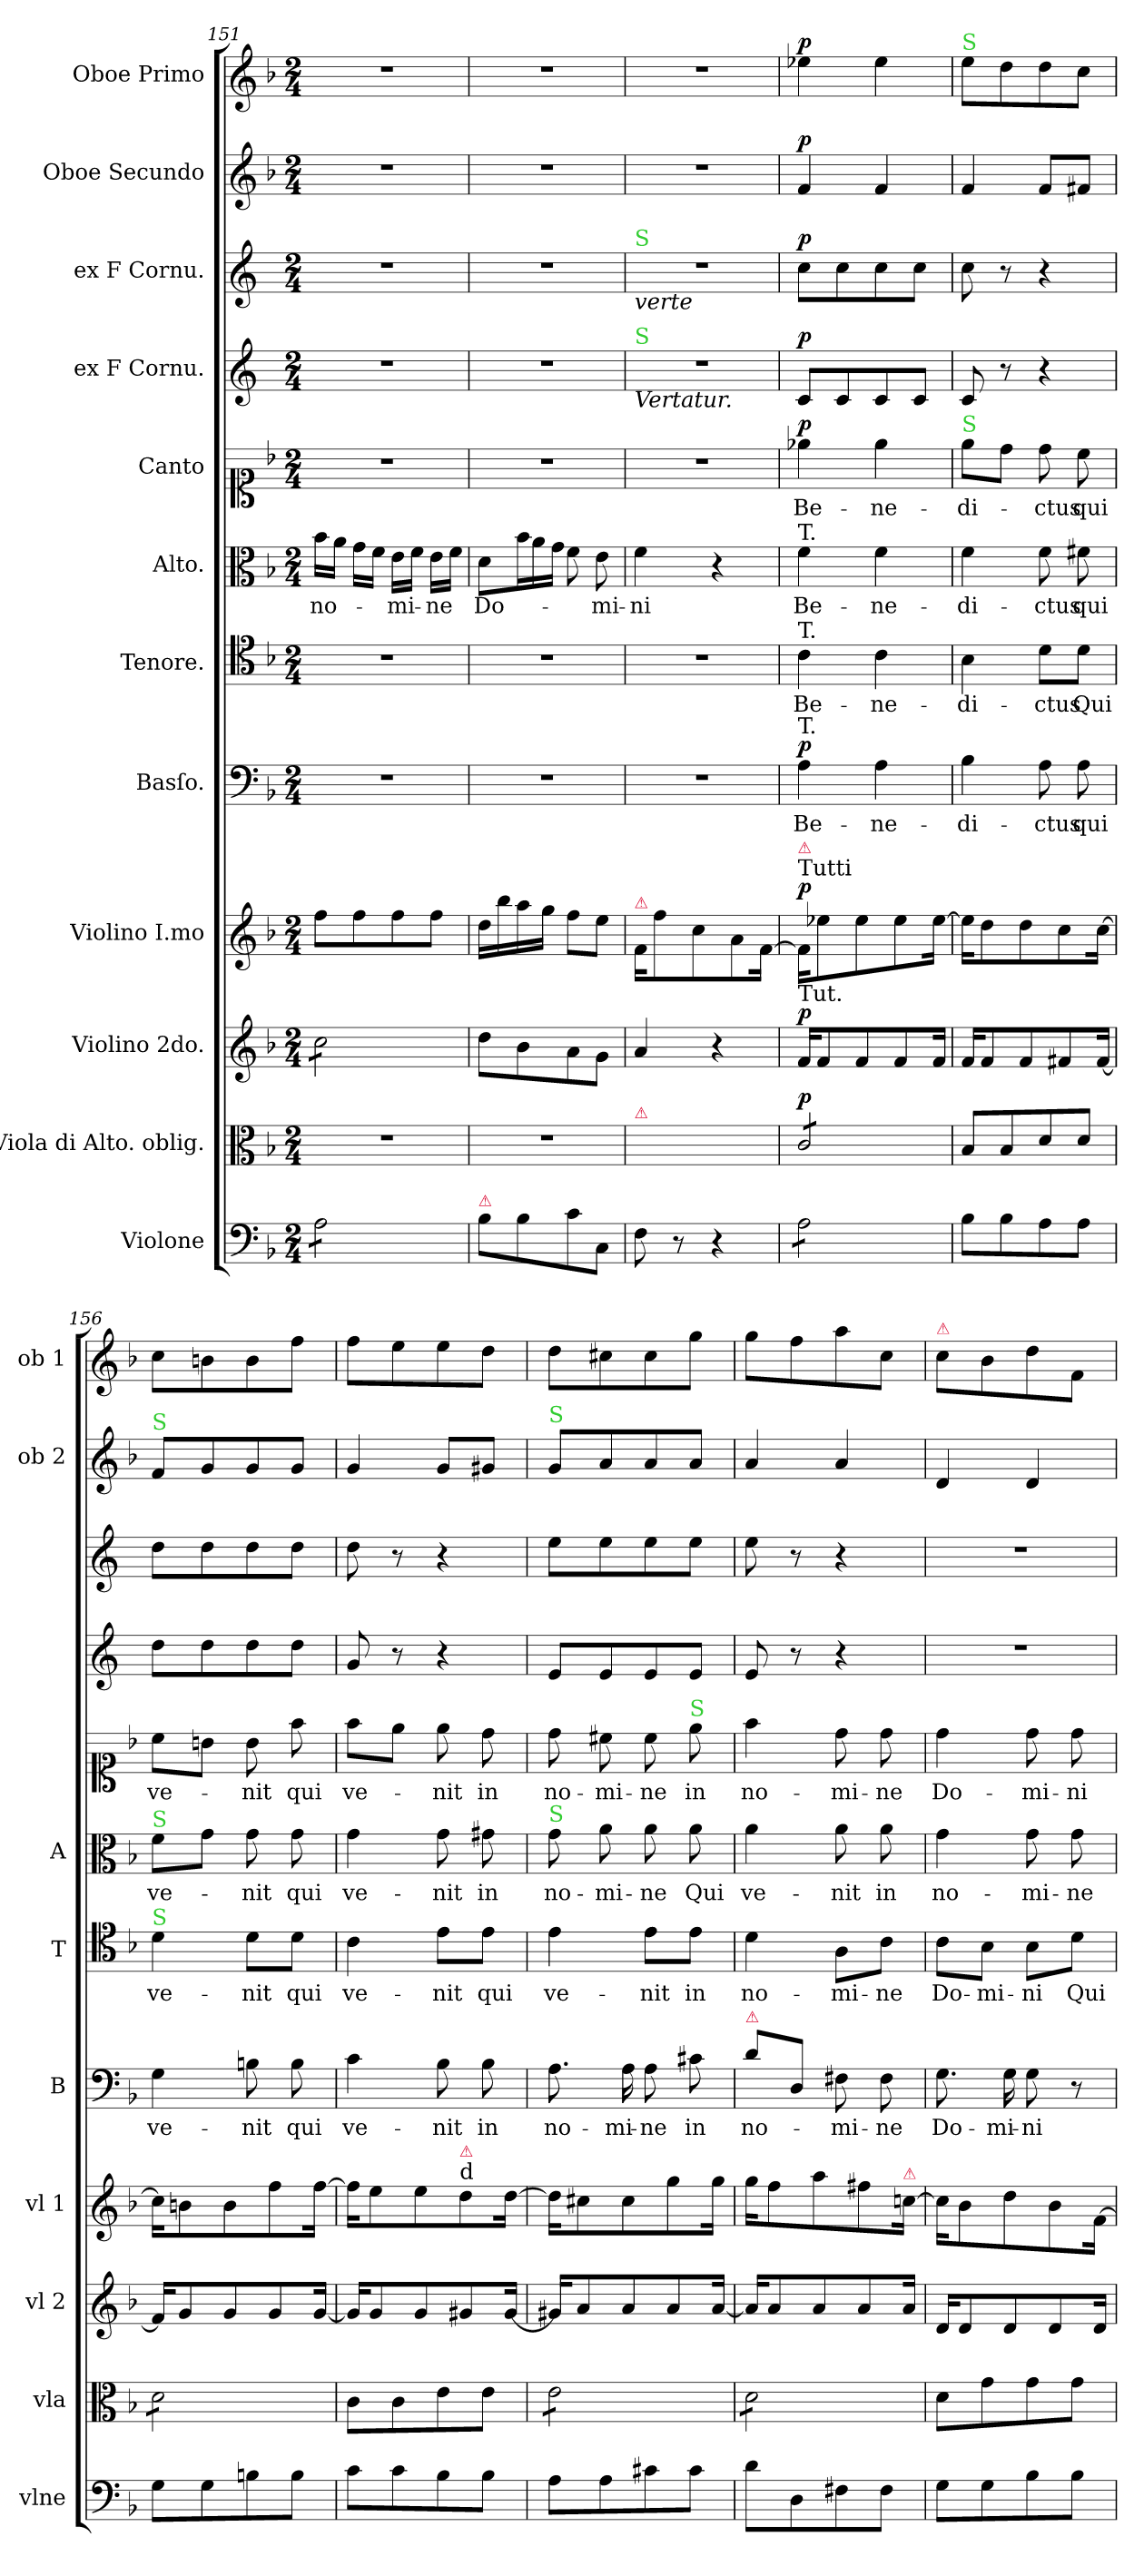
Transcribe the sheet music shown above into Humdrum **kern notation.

**kern	**kern	**dynam	**kern	**dynam	**kern	**dynam	**kern	**text	**dynam	**kern	**text	**kern	**text	**kern	**text	**dynam	**kern	**dynam	**kern	**dynam	**kern	**dynam	**kern	**dynam
*part12	*part11	*part11	*part10	*part10	*part9	*part9	*part8	*part8	*part8	*part7	*part7	*part6	*part6	*part5	*part5	*part5	*part4	*part4	*part3	*part3	*part2	*part2	*part1	*part1
*staff12	*staff11	*staff11	*staff10	*staff10	*staff9	*staff9	*staff8	*staff8	*staff8	*staff7	*staff7	*staff6	*staff6	*staff5	*staff5	*staff5	*staff4	*staff4	*staff3	*staff3	*staff2	*staff2	*staff1	*staff1
*I"Violone	*I"Viola di Alto. oblig.	*	*I"Violino 2do.	*	*I"Violino I.mo	*	*I"Basſo.	*	*	*I"Tenore.	*	*I"Alto.	*	*I"Canto	*	*	*I"ex F Cornu.	*	*I"ex F Cornu.	*	*I"Oboe Secundo	*	*I"Oboe Primo	*
*I'vlne	*I'vla	*	*I'vl 2	*	*I'vl 1	*	*I'B	*	*	*I'T	*	*I'A	*	*	*	*	*	*	*	*	*I'ob 2	*	*I'ob 1	*
*clefF4	*clefC3	*	*clefG2	*	*clefG2	*	*clefF4	*	*	*clefC4	*	*clefC3	*	*clefC1	*	*	*clefG2	*	*clefG2	*	*clefG2	*	*clefG2	*
*ITrd8c12	*	*	*	*	*	*	*	*	*	*	*	*	*	*	*	*	*ITrd4c7	*	*ITrd4c7	*	*	*	*	*
*k[b-]	*k[b-]	*	*k[b-]	*	*k[b-]	*	*k[b-]	*	*	*k[b-]	*	*k[b-]	*	*k[b-]	*	*	*k[b-]	*	*k[b-]	*	*k[b-]	*	*k[b-]	*
*F:	*F:	*	*F:	*	*F:	*	*F:	*	*	*F:	*	*F:	*	*F:	*	*	*F:	*	*F:	*	*F:	*	*F:	*
*M2/4	*M2/4	*	*M2/4	*	*M2/4	*	*M2/4	*	*	*M2/4	*	*M2/4	*	*M2/4	*	*	*M2/4	*	*M2/4	*	*M2/4	*	*M2/4	*
=151	=151	=151	=151	=151	=151	=151	=151	=151	=151	=151	=151	=151	=151	=151	=151	=151	=151	=151	=151	=151	=151	=151	=151	=151
*tremolo	*	*	*	*	*	*	*	*	*	*	*	*	*	*	*	*	*	*	*	*	*	*	*	*
*	*	*	*tremolo	*	*	*	*	*	*	*	*	*	*	*	*	*	*	*	*	*	*	*	*	*
8AA\L	2r	.	8cc\L	.	8ff\L	.	2r	.	.	2r	.	16b-\LL	no-	2r	.	.	2r	.	2r	.	2r	.	2r	.
.	.	.	.	.	.	.	.	.	.	.	.	16a\JJ	.	.	.	.	.	.	.	.	.	.	.	.
8AA\	.	.	8cc\	.	8ff\	.	.	.	.	.	.	16g\LL	.	.	.	.	.	.	.	.	.	.	.	.
.	.	.	.	.	.	.	.	.	.	.	.	16f\JJ	.	.	.	.	.	.	.	.	.	.	.	.
8AA\	.	.	8cc\	.	8ff\	.	.	.	.	.	.	16e\LL	-mi-	.	.	.	.	.	.	.	.	.	.	.
.	.	.	.	.	.	.	.	.	.	.	.	16f\JJ	.	.	.	.	.	.	.	.	.	.	.	.
8AA\J	.	.	8cc\J	.	8ff\J	.	.	.	.	.	.	16e\LL	-ne	.	.	.	.	.	.	.	.	.	.	.
*	*	*	*Xtremolo	*	*	*	*	*	*	*	*	*	*	*	*	*	*	*	*	*	*	*	*	*
*Xtremolo	*	*	*	*	*	*	*	*	*	*	*	*	*	*	*	*	*	*	*	*	*	*	*	*
.	.	.	.	.	.	.	.	.	.	.	.	16f\JJ	.	.	.	.	.	.	.	.	.	.	.	.
=152	=152	=152	=152	=152	=152	=152	=152	=152	=152	=152	=152	=152	=152	=152	=152	=152	=152	=152	=152	=152	=152	=152	=152	=152
!LO:TX:a:color=crimson:t=⚠	!	!	!	!	!	!	!	!	!	!	!	!	!	!	!	!	!	!	!	!	!	!	!	!
8BB-\L	2r	.	8dd\L	.	16dd\LL	.	2r	.	.	2r	.	8d\L	Do-	2r	.	.	2r	.	2r	.	2r	.	2r	.
.	.	.	.	.	16bb-\	.	.	.	.	.	.	.	.	.	.	.	.	.	.	.	.	.	.	.
*	*	*	*	*	*	*	*	*	*	*	*	*Xtuplet	*	*	*	*	*	*	*	*	*	*	*	*
8BB-\	.	.	8b-\	.	16aa\	.	.	.	.	.	.	24b-\L	.	.	.	.	.	.	.	.	.	.	.	.
.	.	.	.	.	.	.	.	.	.	.	.	24a\	.	.	.	.	.	.	.	.	.	.	.	.
.	.	.	.	.	16gg\JJ	.	.	.	.	.	.	.	.	.	.	.	.	.	.	.	.	.	.	.
.	.	.	.	.	.	.	.	.	.	.	.	24g\JJ	.	.	.	.	.	.	.	.	.	.	.	.
8C\	.	.	8a\	.	8ff\L	.	.	.	.	.	.	8f\	.	.	.	.	.	.	.	.	.	.	.	.
8CC/J	.	.	8g\J	.	8ee\J	.	.	.	.	.	.	8e\	-mi-	.	.	.	.	.	.	.	.	.	.	.
=153	=153	=153	=153	=153	=153	=153	=153	=153	=153	=153	=153	=153	=153	=153	=153	=153	=153	=153	=153	=153	=153	=153	=153	=153
!	!	!	!	!	!	!	!	!	!	!	!	!	!	!	!	!	!	!	!LO:TX:b:i:t=verte	!	!	!	!	!
!	!	!	!	!	!	!	!	!	!	!	!	!	!	!	!	!	!	!	!LO:TX:a:color=limegreen:t=S	!	!	!	!	!
!	!	!	!	!	!	!	!	!	!	!	!	!	!	!	!	!	!LO:TX:b:i:t=Vertatur.	!	!	!	!	!	!	!
!	!	!	!	!	!	!	!	!	!	!	!	!	!	!	!	!	!LO:TX:a:color=limegreen:t=S	!	!	!	!	!	!	!
!	!	!	!	!	!LO:TX:a:color=crimson:t=⚠	!	!	!	!	!	!	!	!	!	!	!	!	!	!	!	!	!	!	!
!	!LO:TX:a:color=crimson:t=⚠	!	!	!	!	!	!	!	!	!	!	!	!	!	!	!	!	!	!	!	!	!	!	!
8FF\	2ryy	.	4a/	.	16f/KL	.	2r	.	.	2r	.	4f\	-ni	2r	.	.	2r	.	2r	.	2r	.	2r	.
.	.	.	.	.	8ff\	.	.	.	.	.	.	.	.	.	.	.	.	.	.	.	.	.	.	.
8r	.	.	.	.	.	.	.	.	.	.	.	.	.	.	.	.	.	.	.	.	.	.	.	.
.	.	.	.	.	8cc\	.	.	.	.	.	.	.	.	.	.	.	.	.	.	.	.	.	.	.
4r	.	.	4r	.	.	.	.	.	.	.	.	4r	.	.	.	.	.	.	.	.	.	.	.	.
.	.	.	.	.	8a\	.	.	.	.	.	.	.	.	.	.	.	.	.	.	.	.	.	.	.
.	.	.	.	.	[16f\Jk	.	.	.	.	.	.	.	.	.	.	.	.	.	.	.	.	.	.	.
=154	=154	=154	=154	=154	=154	=154	=154	=154	=154	=154	=154	=154	=154	=154	=154	=154	=154	=154	=154	=154	=154	=154	=154	=154
!	!	!	!	!	!	!	!	!	!	!	!	!LO:TX:a:t=T.	!	!	!	!	!	!	!	!	!	!	!	!
!	!	!	!	!	!	!	!	!	!	!LO:TX:a:t=T.	!	!	!	!	!	!	!	!	!	!	!	!	!	!
!	!	!	!	!	!	!	!LO:TX:a:t=T.	!	!	!	!	!	!	!	!	!	!	!	!	!	!	!	!	!
!	!	!	!	!	!LO:TX:a:t=Tutti	!	!	!	!	!	!	!	!	!	!	!	!	!	!	!	!	!	!	!
!	!	!	!	!	!LO:TX:a:color=crimson:t=⚠	!	!	!	!	!	!	!	!	!	!	!	!	!	!	!	!	!	!	!
!	!	!	!LO:TX:a:t=Tut.	!	!	!	!	!	!	!	!	!	!	!	!	!	!	!	!	!	!	!	!	!
!	!	!LO:DY:a	!	!LO:DY:a	!	!LO:DY:a	!	!	!LO:DY:a	!	!	!	!	!	!	!LO:DY:a	!	!LO:DY:a	!	!LO:DY:a	!	!LO:DY:a	!	!LO:DY:a
*tremolo	*	*	*	*	*	*	*	*	*	*	*	*	*	*	*	*	*	*	*	*	*	*	*	*
*	*tremolo	*	*	*	*	*	*	*	*	*	*	*	*	*	*	*	*	*	*	*	*	*	*	*
8AA\L	8c/L	p	16f/KL	p.	16f/KL]	p	4A\	Be-	p.	4c\	Be-	4f\	Be-	4ee-X\	Be-	p	8F/L	p.	8f\L	p	4f/	p	4ee-X\	p
.	.	.	8f/	.	8ee-X\	.	.	.	.	.	.	.	.	.	.	.	.	.	.	.	.	.	.	.
8AA\	8c/	.	.	.	.	.	.	.	.	.	.	.	.	.	.	.	8F/	.	8f\	.	.	.	.	.
.	.	.	8f/	.	8ee-\	.	.	.	.	.	.	.	.	.	.	.	.	.	.	.	.	.	.	.
8AA\	8c/	.	.	.	.	.	4A\	-ne-	.	4c\	-ne-	4f\	-ne-	4ee-\	-ne-	.	8F/	.	8f\	.	4f/	.	4ee-\	.
.	.	.	8f/	.	8ee-\	.	.	.	.	.	.	.	.	.	.	.	.	.	.	.	.	.	.	.
8AA\J	8c/J	.	.	.	.	.	.	.	.	.	.	.	.	.	.	.	8F/J	.	8f\J	.	.	.	.	.
*	*Xtremolo	*	*	*	*	*	*	*	*	*	*	*	*	*	*	*	*	*	*	*	*	*	*	*
*Xtremolo	*	*	*	*	*	*	*	*	*	*	*	*	*	*	*	*	*	*	*	*	*	*	*	*
.	.	.	16f/Jk	.	[16ee-\Jk	.	.	.	.	.	.	.	.	.	.	.	.	.	.	.	.	.	.	.
=155	=155	=155	=155	=155	=155	=155	=155	=155	=155	=155	=155	=155	=155	=155	=155	=155	=155	=155	=155	=155	=155	=155	=155	=155
!	!	!	!	!	!	!	!	!	!	!	!	!	!	!	!	!	!	!	!	!	!	!	!LO:TX:a:color=limegreen:t=S	!
!	!	!	!	!	!	!	!	!	!	!	!	!	!	!LO:TX:a:color=limegreen:t=S	!	!	!	!	!	!	!	!	!	!
8BB-\L	8B-/L	.	16f/KL	.	16ee-\KL]	.	4B-\	-di-	.	4B-\	-di-	4f\	-di-	8ee\L	-di-	.	8F/	.	8f\	.	4f/	.	8ee\L	.
.	.	.	8f/	.	8dd\	.	.	.	.	.	.	.	.	.	.	.	.	.	.	.	.	.	.	.
8BB-\	8B-/	.	.	.	.	.	.	.	.	.	.	.	.	8dd\J	.	.	8r	.	8r	.	.	.	8dd\	.
.	.	.	8f/	.	8dd\	.	.	.	.	.	.	.	.	.	.	.	.	.	.	.	.	.	.	.
8AA\	8d/	.	.	.	.	.	8A\	-ctus	.	8d\L	-ctus	8f\	-ctus	8dd\	-ctus	.	4r	.	4r	.	8f/L	.	8dd\	.
.	.	.	8f#X/	.	8cc\	.	.	.	.	.	.	.	.	.	.	.	.	.	.	.	.	.	.	.
8AA\J	8d/J	.	.	.	.	.	8A\	qui	.	8d\J	Qui	8f#X\	qui	8cc\	qui	.	.	.	.	.	8f#X/J	.	8cc\J	.
.	.	.	[16f#/Jk	.	[16cc\Jk	.	.	.	.	.	.	.	.	.	.	.	.	.	.	.	.	.	.	.
=156	=156	=156	=156	=156	=156	=156	=156	=156	=156	=156	=156	=156	=156	=156	=156	=156	=156	=156	=156	=156	=156	=156	=156	=156
!	!	!	!	!	!	!	!	!	!	!	!	!	!	!	!	!	!	!	!	!	!LO:TX:a:color=limegreen:t=S	!	!	!
!	!	!	!	!	!	!	!	!	!	!	!	!LO:TX:a:color=limegreen:t=S	!	!	!	!	!	!	!	!	!	!	!	!
!	!	!	!	!	!	!	!	!	!	!LO:TX:a:color=limegreen:t=S	!	!	!	!	!	!	!	!	!	!	!	!	!	!
*	*tremolo	*	*	*	*	*	*	*	*	*	*	*	*	*	*	*	*	*	*	*	*	*	*	*
8GG\L	8d\L	.	16f#/KL]	.	16cc\KL]	.	4G\	ve-	.	4d\	ve-	8f\L	ve-	8cc\L	ve-	.	8g\L	.	8g\L	.	8f/L	.	8cc\L	.
.	.	.	8g/	.	8bn\	.	.	.	.	.	.	.	.	.	.	.	.	.	.	.	.	.	.	.
8GG\	8d\	.	.	.	.	.	.	.	.	.	.	8g\J	.	8bn\J	.	.	8g\	.	8g\	.	8g/	.	8bn\	.
.	.	.	8g/	.	8b\	.	.	.	.	.	.	.	.	.	.	.	.	.	.	.	.	.	.	.
8BBn\	8d\	.	.	.	.	.	8Bn\	-nit	.	8d\L	-nit	8g\	-nit	8b\	-nit	.	8g\	.	8g\	.	8g/	.	8b\	.
.	.	.	8g/	.	8ff\	.	.	.	.	.	.	.	.	.	.	.	.	.	.	.	.	.	.	.
8BB\J	8d\J	.	.	.	.	.	8B\	qui	.	8d\J	qui	8g\	qui	8ff\	qui	.	8g\J	.	8g\J	.	8g/J	.	8ff\J	.
*	*Xtremolo	*	*	*	*	*	*	*	*	*	*	*	*	*	*	*	*	*	*	*	*	*	*	*
.	.	.	[16g/Jk	.	[16ff\Jk	.	.	.	.	.	.	.	.	.	.	.	.	.	.	.	.	.	.	.
=157	=157	=157	=157	=157	=157	=157	=157	=157	=157	=157	=157	=157	=157	=157	=157	=157	=157	=157	=157	=157	=157	=157	=157	=157
8C\L	8c\L	.	16g/KL]	.	16ff\KL]	.	4c\	ve-	.	4c\	ve-	4g\	ve-	8ff\L	ve-	.	8c/	.	8g\	.	4g/	.	8ff\L	.
.	.	.	8g/	.	8ee\	.	.	.	.	.	.	.	.	.	.	.	.	.	.	.	.	.	.	.
8C\	8c\	.	.	.	.	.	.	.	.	.	.	.	.	8ee\J	.	.	8r	.	8r	.	.	.	8ee\	.
.	.	.	8g/	.	8ee\	.	.	.	.	.	.	.	.	.	.	.	.	.	.	.	.	.	.	.
8BB-\	8e\	.	.	.	.	.	8B-\	-nit	.	8e\L	-nit	8g\	-nit	8ee\	-nit	.	4r	.	4r	.	8g/L	.	8ee\	.
!	!	!	!	!	!LO:TX:a:t=d	!	!	!	!	!	!	!	!	!	!	!	!	!	!	!	!	!	!	!
!	!	!	!	!	!LO:TX:a:color=crimson:t=⚠	!	!	!	!	!	!	!	!	!	!	!	!	!	!	!	!	!	!	!
.	.	.	8g#X/	.	8dd\	.	.	.	.	.	.	.	.	.	.	.	.	.	.	.	.	.	.	.
8BB-\J	8e\J	.	.	.	.	.	8B-\	in	.	8e\J	qui	8g#X\	in	8dd\	in	.	.	.	.	.	8g#X/J	.	8dd\J	.
.	.	.	[16g#/Jk	.	[16dd\Jk	.	.	.	.	.	.	.	.	.	.	.	.	.	.	.	.	.	.	.
=158	=158	=158	=158	=158	=158	=158	=158	=158	=158	=158	=158	=158	=158	=158	=158	=158	=158	=158	=158	=158	=158	=158	=158	=158
!	!	!	!	!	!	!	!	!	!	!	!	!	!	!	!	!	!	!	!	!	!LO:TX:a:color=limegreen:t=S	!	!	!
!	!	!	!	!	!	!	!	!	!	!	!	!LO:TX:a:color=limegreen:t=S	!	!	!	!	!	!	!	!	!	!	!	!
*	*tremolo	*	*	*	*	*	*	*	*	*	*	*	*	*	*	*	*	*	*	*	*	*	*	*
8AA\L	8e\L	.	16g#X/KL]	.	16dd\KL]	.	8.A\	no-	.	4e\	ve-	8g\	no-	8dd\	no-	.	8A/L	.	8a\L	.	8g/L	.	8dd\L	.
.	.	.	8a/	.	8cc#X\	.	.	.	.	.	.	.	.	.	.	.	.	.	.	.	.	.	.	.
8AA\	8e\	.	.	.	.	.	.	.	.	.	.	8a\	-mi-	8cc#X\	-mi-	.	8A/	.	8a\	.	8a/	.	8cc#X\	.
.	.	.	8a/	.	8cc#\	.	16A\	-mi-	.	.	.	.	.	.	.	.	.	.	.	.	.	.	.	.
8C#X\	8e\	.	.	.	.	.	8A\	-ne	.	8e\L	-nit	8a\	-ne	8cc#\	-ne	.	8A/	.	8a\	.	8a/	.	8cc#\	.
.	.	.	8a/	.	8gg\	.	.	.	.	.	.	.	.	.	.	.	.	.	.	.	.	.	.	.
!	!	!	!	!	!	!	!	!	!	!	!	!	!	!LO:TX:a:color=limegreen:t=S	!	!	!	!	!	!	!	!	!	!
8C#\J	8e\J	.	.	.	.	.	8c#X\	in	.	8e\J	in	8a\	Qui	8ee\	in	.	8A/J	.	8a\J	.	8a/J	.	8gg\J	.
.	.	.	[16a/Jk	.	16gg\Jk	.	.	.	.	.	.	.	.	.	.	.	.	.	.	.	.	.	.	.
=159	=159	=159	=159	=159	=159	=159	=159	=159	=159	=159	=159	=159	=159	=159	=159	=159	=159	=159	=159	=159	=159	=159	=159	=159
!	!	!	!	!	!	!	!LO:TX:a:color=crimson:t=⚠	!	!	!	!	!	!	!	!	!	!	!	!	!	!	!	!	!
8D\L	8d\L	.	16a/KL]	.	16gg\KL	.	8d\L	no-	.	4d\	no-	4a\	ve-	4ff\	no-	.	8A/	.	8a\	.	4a/	.	8gg\L	.
.	.	.	8a/	.	8ff\	.	.	.	.	.	.	.	.	.	.	.	.	.	.	.	.	.	.	.
8DD\	8d\	.	.	.	.	.	8D/J	.	.	.	.	.	.	.	.	.	8r	.	8r	.	.	.	8ff\	.
.	.	.	8a/	.	8aa\	.	.	.	.	.	.	.	.	.	.	.	.	.	.	.	.	.	.	.
8FF#X\	8d\	.	.	.	.	.	8F#X\	-mi-	.	8A\L	-mi-	8a\	-nit	8dd\	-mi-	.	4r	.	4r	.	4a/	.	8aa\	.
.	.	.	8a/	.	8ff#X\	.	.	.	.	.	.	.	.	.	.	.	.	.	.	.	.	.	.	.
8FF#\J	8d\J	.	.	.	.	.	8F#\	-ne	.	8c\J	-ne	8a\	in	8dd\	-ne	.	.	.	.	.	.	.	8cc\J	.
*	*Xtremolo	*	*	*	*	*	*	*	*	*	*	*	*	*	*	*	*	*	*	*	*	*	*	*
!	!	!	!	!	!LO:TX:a:color=crimson:t=⚠	!	!	!	!	!	!	!	!	!	!	!	!	!	!	!	!	!	!	!
.	.	.	16a/Jk	.	[16ccn\Jk	.	.	.	.	.	.	.	.	.	.	.	.	.	.	.	.	.	.	.
=160	=160	=160	=160	=160	=160	=160	=160	=160	=160	=160	=160	=160	=160	=160	=160	=160	=160	=160	=160	=160	=160	=160	=160	=160
!	!	!	!	!	!	!	!	!	!	!	!	!	!	!	!	!	!	!	!	!	!	!	!LO:TX:a:color=crimson:t=⚠	!
8GG\L	8d\L	.	16d/KL	.	16cc\KL]	.	8.G\	Do-	.	8c\L	Do-	4g\	no-	4dd\	Do-	.	2r	.	2r	.	4d/	.	8cc\L	.
.	.	.	8d/	.	8b-\	.	.	.	.	.	.	.	.	.	.	.	.	.	.	.	.	.	.	.
8GG\	8g\	.	.	.	.	.	.	.	.	8B-\J	-mi-	.	.	.	.	.	.	.	.	.	.	.	8b-\	.
.	.	.	8d/	.	8dd\	.	16G\	-mi-	.	.	.	.	.	.	.	.	.	.	.	.	.	.	.	.
8BB-\	8g\	.	.	.	.	.	8G\	-ni	.	8B-\L	-ni	8g\	-mi-	8dd\	-mi-	.	.	.	.	.	4d/	.	8dd\	.
.	.	.	8d/	.	8b-\	.	.	.	.	.	.	.	.	.	.	.	.	.	.	.	.	.	.	.
8BB-\J	8g\J	.	.	.	.	.	8r	.	.	8d\J	Qui	8g\	-ne	8dd\	-ni	.	.	.	.	.	.	.	8f/J	.
.	.	.	16d/Jk	.	[16f\Jk	.	.	.	.	.	.	.	.	.	.	.	.	.	.	.	.	.	.	.
=	=	=	=	=	=	=	=	=	=	=	=	=	=	=	=	=	=	=	=	=	=	=	=	=
*-	*-	*-	*-	*-	*-	*-	*-	*-	*-	*-	*-	*-	*-	*-	*-	*-	*-	*-	*-	*-	*-	*-	*-	*-
